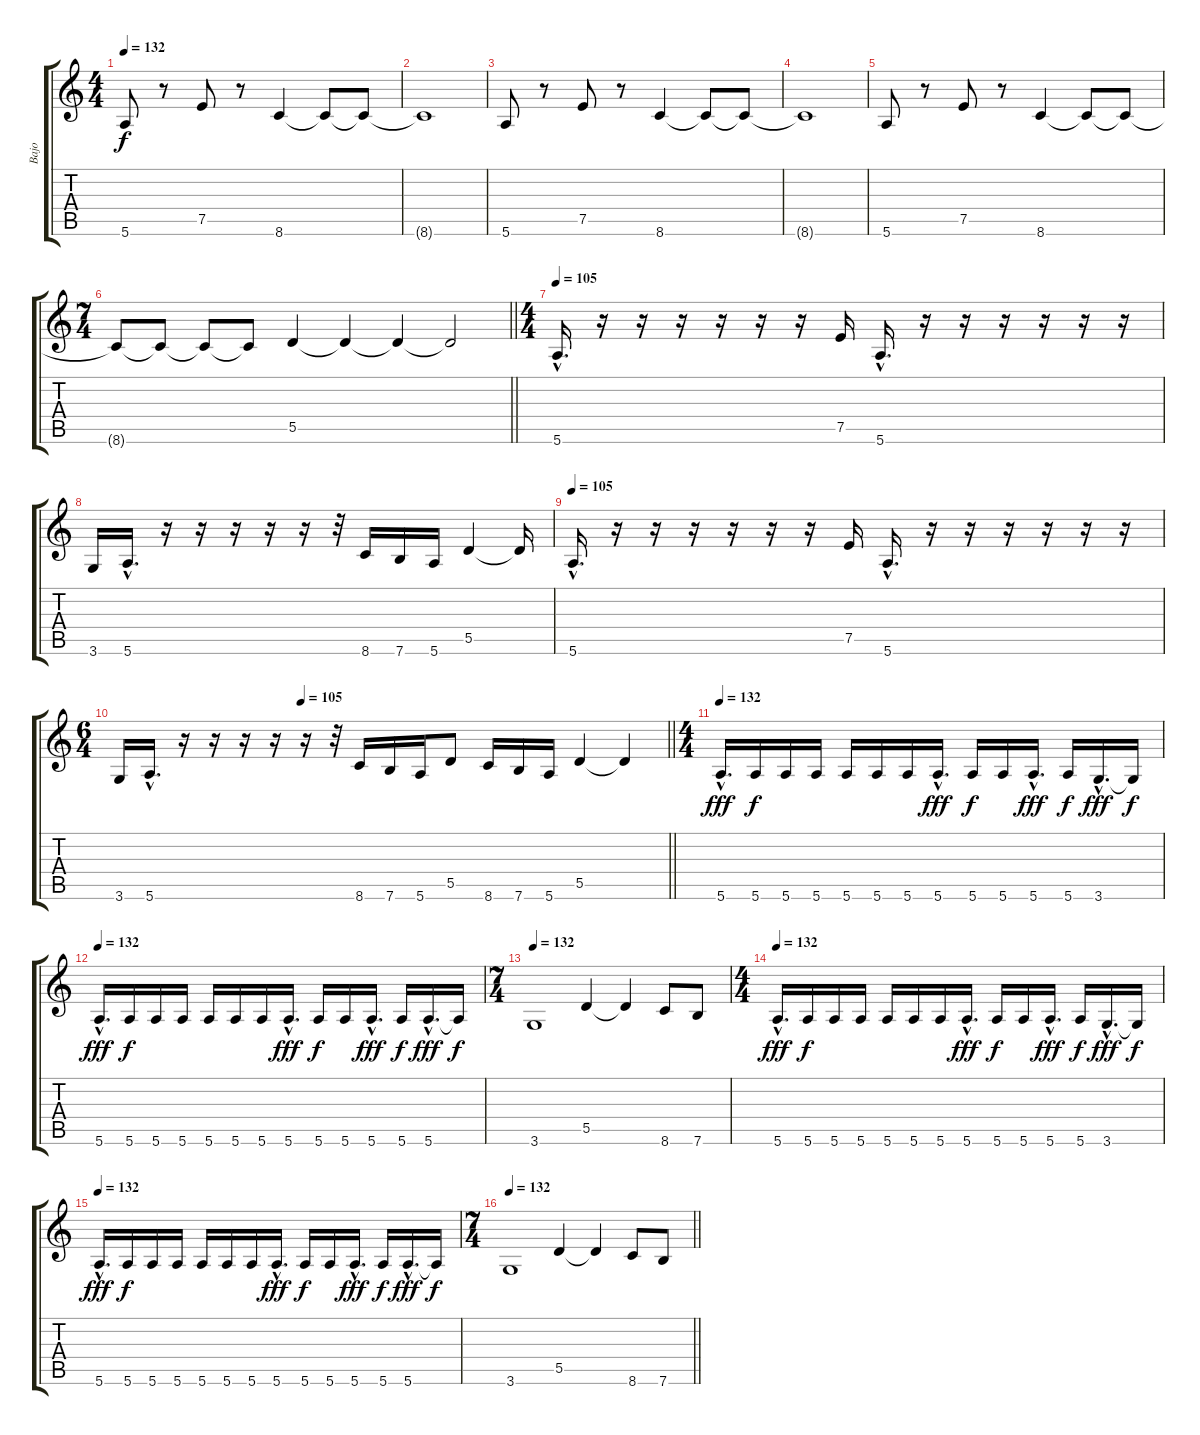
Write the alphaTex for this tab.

\track ("Bajo" "Bajo") {instrument electricbasspick}
\staff {score tabs}
\tuning (E4 B3 G3 D3 A2 E2) {hide}
\ts (4 4)
\tempo 132
\clef g2
\ks c
5.6.8{dy f instrument electricbasspick} r.8 7.5.8 r.8 8.6.4 8.6{t}.8 8.6{t}.8 |
8.6{t}.1 |
5.6.8 r.8 7.5.8 r.8 8.6.4 8.6{t}.8 8.6{t}.8 |
8.6{t}.1 |
5.6.8 r.8 7.5.8 r.8 8.6.4 8.6{t}.8 8.6{t}.8 |
\ts (7 4)
\barLineRight lightlight
8.6{t}.8 8.6{t}.8 8.6{t}.8 8.6{t}.8 5.5.4 5.5{t}.4 5.5{t}.4 5.5{t}.2 |
\ts (4 4)
\tempo 105
5.6{hac}.16{d} r.16 r.16 r.16 r.16 r.16 r.16 7.5.16 5.6{hac}.16{d} r.16 r.16 r.16 r.16 r.16 r.16 |
3.6.16 5.6{hac}.16{d} r.16 r.16 r.16 r.16 r.16 r.32 8.6.16 7.6.16 5.6.16 5.5.4 5.5{t}.16 |
\tempo 105
5.6{hac}.16{d} r.16 r.16 r.16 r.16 r.16 r.16 7.5.16 5.6{hac}.16{d} r.16 r.16 r.16 r.16 r.16 r.16 |
\ts (6 4)
\tempo (105 0.3333333333333333)
\barLineRight lightlight
3.6.16 5.6{hac}.16{d} r.16 r.16 r.16 r.16 r.16 r.32 8.6.16 7.6.16 5.6.16 5.5.8 8.6.16 7.6.16 5.6.16 5.5.4 5.5{t}.4 |
\ts (4 4)
\tempo 132
5.6{hac}.16{d dy fff} 5.6.16{dy f} 5.6.16 5.6.16 5.6.16 5.6.16 5.6.16 5.6{hac}.16{d dy fff} 5.6.16{dy f} 5.6.16 5.6{hac}.16{d dy fff} 5.6.16{dy f} 3.6{hac}.16{d dy fff} 3.6{t}.16{dy f} |
\tempo 132
5.6{hac}.16{d dy fff} 5.6.16{dy f} 5.6.16 5.6.16 5.6.16 5.6.16 5.6.16 5.6{hac}.16{d dy fff} 5.6.16{dy f} 5.6.16 5.6{hac}.16{d dy fff} 5.6.16{dy f} 5.6{hac}.16{d dy fff} 5.6{t}.16{dy f} |
\ts (7 4)
\tempo 132
3.6.1 5.5.4 5.5{t}.4 8.6.8 7.6.8 |
\ts (4 4)
\tempo 132
5.6{hac}.16{d dy fff} 5.6.16{dy f} 5.6.16 5.6.16 5.6.16 5.6.16 5.6.16 5.6{hac}.16{d dy fff} 5.6.16{dy f} 5.6.16 5.6{hac}.16{d dy fff} 5.6.16{dy f} 3.6{hac}.16{d dy fff} 3.6{t}.16{dy f} |
\tempo 132
5.6{hac}.16{d dy fff} 5.6.16{dy f} 5.6.16 5.6.16 5.6.16 5.6.16 5.6.16 5.6{hac}.16{d dy fff} 5.6.16{dy f} 5.6.16 5.6{hac}.16{d dy fff} 5.6.16{dy f} 5.6{hac}.16{d dy fff} 5.6{t}.16{dy f} |
\ts (7 4)
\tempo 132
\barLineRight lightlight
3.6.1 5.5.4 5.5{t}.4 8.6.8 7.6.8
